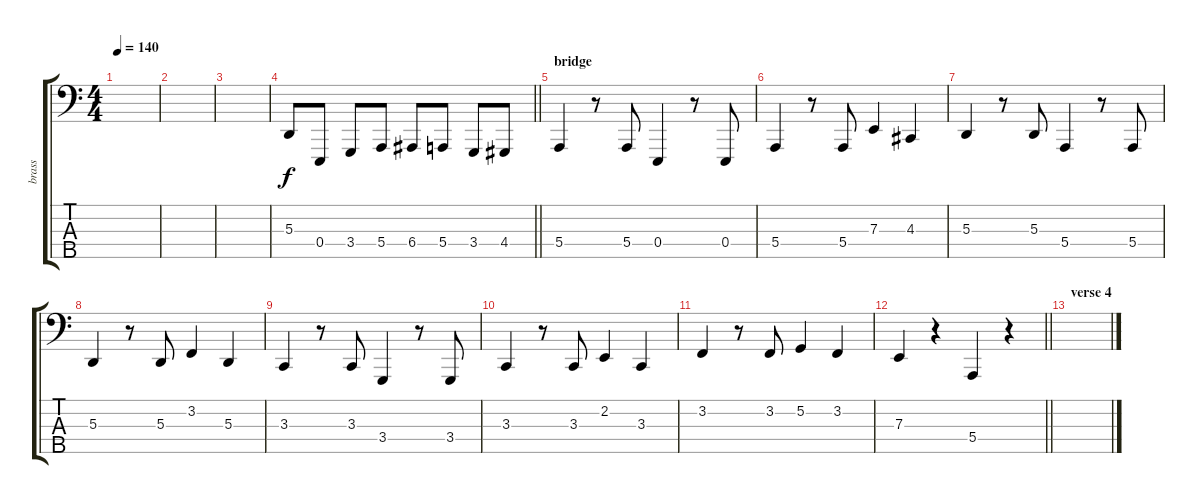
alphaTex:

\track ("brass" "brass") {instrument trombone}
\staff {score tabs}
\tuning (G2 D2 A1 E1 B0) {hide}
\ts (4 4)
\tempo 140
\clef f4
\ks c
|
|
|
\barLineRight lightlight
5.3.8 0.4.8 3.4.8 5.4.8 6.4.8 5.4.8 3.4.8 4.4.8 |
\section ("" "bridge")
5.4.4 r.8 5.4.8 0.4.4 r.8 0.4.8 |
5.4.4 r.8 5.4.8 7.3.4 4.3.4 |
5.3.4 r.8 5.3.8 5.4.4 r.8 5.4.8 |
5.3.4 r.8 5.3.8 3.2.4 5.3.4 |
3.3.4 r.8 3.3.8 3.4.4 r.8 3.4.8 |
3.3.4 r.8 3.3.8 2.2.4 3.3.4 |
3.2.4 r.8 3.2.8 5.2.4 3.2.4 |
\barLineRight lightlight
7.3.4 r.4 5.4.4 r.4 |
\section ("" "verse 4")
